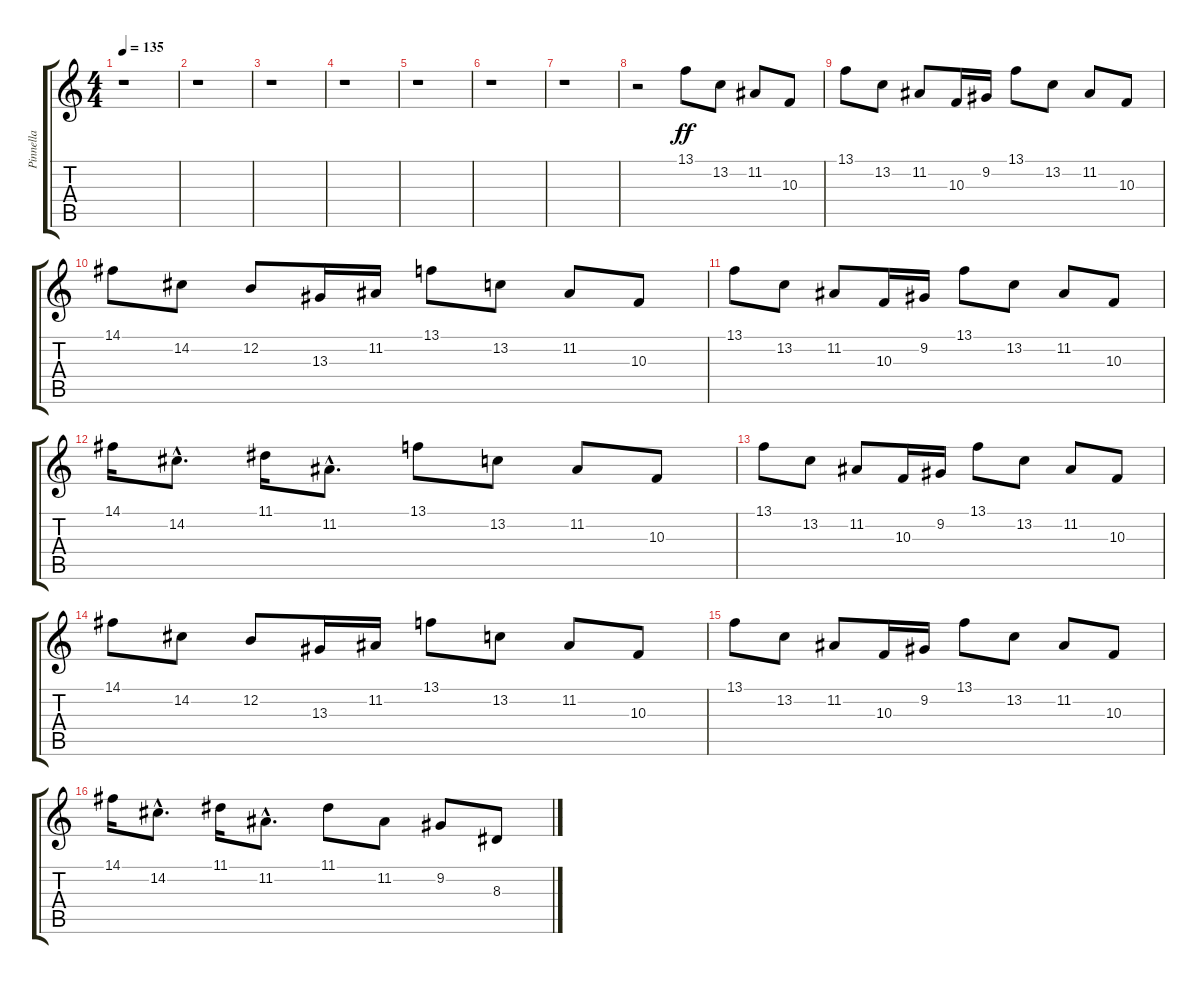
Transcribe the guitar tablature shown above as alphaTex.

\track ("Pinnella" "Pinnella") {instrument pad4choir}
\staff {score tabs}
\tuning (E4 B3 G3 D3 A2 D2) {hide}
\ts (4 4)
\tempo 135
\clef g2
\ks c
r.1{dy ff} |
r.1 |
r.1 |
r.1 |
r.1 |
r.1 |
r.1 |
r.2 13.1.8 13.2.8 11.2.8 10.3.8 |
13.1.8 13.2.8 11.2.8 10.3.16 9.2.16 13.1.8 13.2.8 11.2.8 10.3.8 |
14.1.8 14.2.8 12.2.8 13.3.16 11.2.16 13.1.8 13.2.8 11.2.8 10.3.8 |
13.1.8 13.2.8 11.2.8 10.3.16 9.2.16 13.1.8 13.2.8 11.2.8 10.3.8 |
14.1.16 14.2{hac}.8{d} 11.1.16 11.2{hac}.8{d} 13.1.8 13.2.8 11.2.8 10.3.8 |
13.1.8 13.2.8 11.2.8 10.3.16 9.2.16 13.1.8 13.2.8 11.2.8 10.3.8 |
14.1.8 14.2.8 12.2.8 13.3.16 11.2.16 13.1.8 13.2.8 11.2.8 10.3.8 |
13.1.8 13.2.8 11.2.8 10.3.16 9.2.16 13.1.8 13.2.8 11.2.8 10.3.8 |
14.1.16 14.2{hac}.8{d} 11.1.16 11.2{hac}.8{d} 11.1.8 11.2.8 9.2.8 8.3.8
